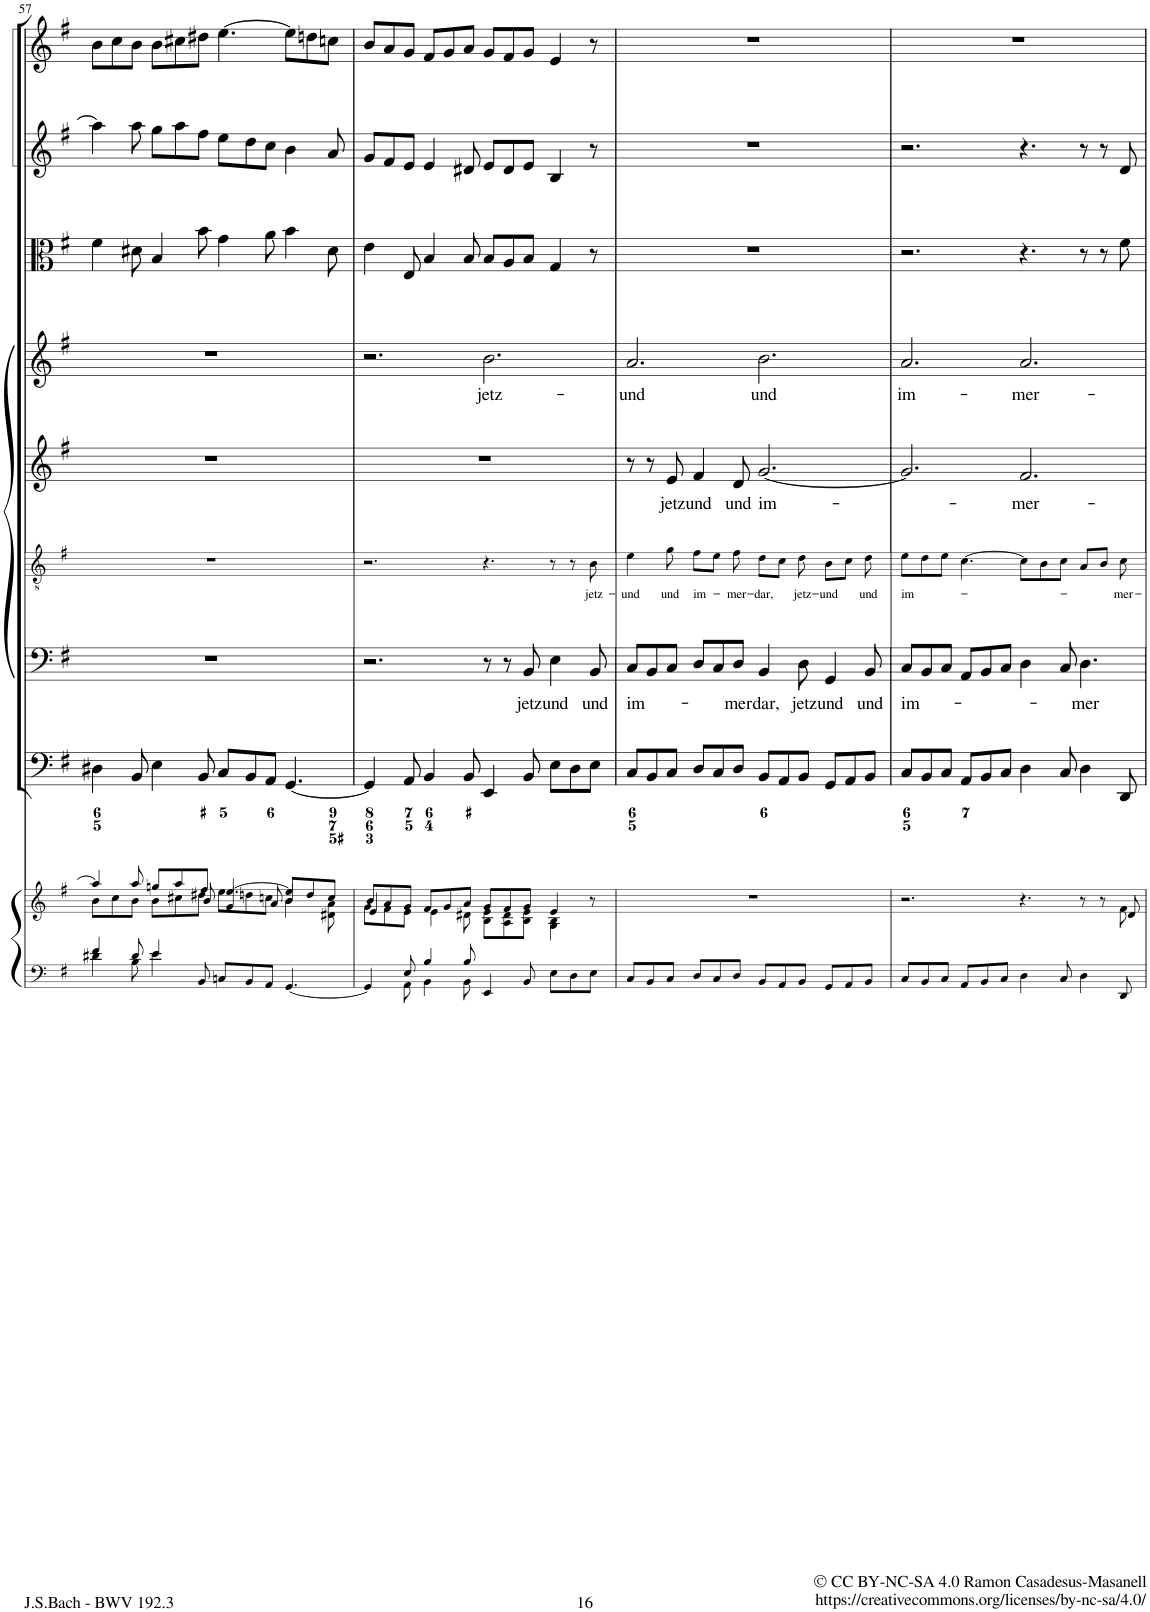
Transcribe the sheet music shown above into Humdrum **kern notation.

**kern	**kern	**kern	**kern	**text	**kern	**text	**kern	**text	**kern	**text	**kern	**kern	**kern
*part9	*part9	*part8	*part7	*part7	*part6	*part6	*part5	*part5	*part4	*part4	*part3	*part2	*part1
*staff10	*staff9	*staff8	*staff7	*staff7	*staff6	*staff6	*staff5	*staff5	*staff4	*staff4	*staff3	*staff2	*staff1
*I"Piano reduction	*	*I"Continuo	*I"Basso	*	*I"Tenor	*	*I"Alto	*	*I"Soprano	*	*I"Viola	*I"Flauto traverso II. Oboe II. Violino II.	*I"Flauto traverso I. Oboe I. Violino I.
*I'Pno	*	*	*	*	*	*	*	*	*	*	*I'Vla	*I'Vln	*I'Vln
!!LO:PB:g=z
*clefF4	*clefG2	*clefF4	*clefF4	*	*clefGv2	*	*clefG2	*	*clefG2	*	*clefC3	*clefG2	*clefG2
*k[f#]	*k[f#]	*k[f#]	*k[f#]	*	*k[f#]	*	*k[f#]	*	*k[f#]	*	*k[f#]	*k[f#]	*k[f#]
*M12/8	*M12/8	*M12/8	*M12/8	*	*M12/8	*	*M12/8	*	*M12/8	*	*M12/8	*M12/8	*M12/8
=57	=57	=57	=57	=57	=57	=57	=57	=57	=57	=57	=57	=57	=57
*^	*^	*	*	*	*	*	*	*	*	*	*	*	*
*	*	*	*^	*	*	*	*	*	*	*	*	*	*	*	*
4f#/	4d#X\	4aa/]	8b\L	8ryy	4D#X\	1.r	.	1.r	.	1.r	.	1.r	.	4f#\	4aa\]	8b\L
*	*	*	*v	*v	*	*	*	*	*	*	*	*	*	*	*	*
.	.	.	8cc\	.	.	.	.	.	.	.	.	.	.	.	8cc\
8d#/	8B\	8aa/	8b\J	8BB/	.	.	.	.	.	.	.	.	8d#X\	8aa\	8b\J
4e/	4e\	8ggn/L	8b\L	4E\	.	.	.	.	.	.	.	.	4B/	8gg\L	8b\L
.	.	8aa/	8cc#X\	.	.	.	.	.	.	.	.	.	.	8aa\	8cc#X\
*	*	*	*^	*	*	*	*	*	*	*	*	*	*	*	*
2.ryy	8BB/	8ff#/J	8dd#X\J	8b/	8BB/	.	.	.	.	.	.	.	.	8b\	8ff#\J	8dd#X\J
.	8Cn/L	[4.ee/	8ee\L	4g/	8C/L	.	.	.	.	.	.	.	.	4g\	8ee\L	[4.ee\
.	8BB/	.	8ddn\	.	8BB/	.	.	.	.	.	.	.	.	.	8dd\	.
.	8AA/J	.	8ccn\J	8a/	8AA/J	.	.	.	.	.	.	.	.	8a\	8cc\J	.
.	[<4.GG/	8ee/L]	4b\	4b/	[4.GG/	.	.	.	.	.	.	.	.	4b\	4b\	8ee\L]
.	.	8dd/	.	.	.	.	.	.	.	.	.	.	.	.	.	8ddn\
8ryy	.	8cc/J	8d#X\ 8a\	8ryy	.	.	.	.	.	.	.	.	.	8d#\	8a/	8ccn\J
=58	=58	=58	=58	=58	=58	=58	=58	=58	=58	=58	=58	=58	=58	=58	=58	=58
4ryy	4GG/]	8b/L	8g\L	4e/	4GG/]	2.r	.	2.r	.	1.r	.	2.r	.	4e\	8g/L	8b/L
.	.	8a/	8f#\	.	.	.	.	.	.	.	.	.	.	.	8f#/	8a/
8E/	8AA\	8g/J	8e\J	1ryy	8AA/	.	.	.	.	.	.	.	.	8E/	8e/J	8g/J
4B/	4BB\	8f#/L	4e\	.	4BB/	.	.	.	.	.	.	.	.	4B/	4e/	8f#/L
.	.	8g/	.	.	.	.	.	.	.	.	.	.	.	.	.	8g/
8B/	8BB\	8a/J	8d#X\	.	8BB/	.	.	.	.	.	.	.	.	8B/	8d#X/	8a/J
!	!	!	!	!	!	!	!	!	!	!	!	!	!LO:LY:b	!	!	!
4.ryy	4EE/	8g/L	8B\ 8e\L	.	4EE/	8r	.	4.r	.	.	.	2.b\	jetz-	8B/L	8e/L	8g/L
.	.	8f#/	8A\ 8d#\	.	.	8r	.	.	.	.	.	.	.	8A/	8d#/	8f#/
!	!	!	!	!	!	!	!LO:LY:b	!	!	!	!	!	!	!	!	!
.	8BB/	8g/J	8B\ 8e\J	.	8BB/	8BB/	jetz-	.	.	.	.	.	.	8B/J	8e/J	8g/J
!	!	!	!	!	!	!	!LO:LY:b	!	!	!	!	!	!	!	!	!
4.ryy	8E\L	4e/	4G\ 4B\	.	8E\L	4E\	-und	8r	.	.	.	.	.	4G/	4B/	4e/
.	8D\	.	.	4ryy	8D\	.	.	8r	.	.	.	.	.	.	.	.
!	!	!	!	!	!	!	!LO:LY:b	!	!LO:LY:b	!	!	!	!	!	!	!
.	8E\J	8r	8ryy	.	8E\J	8BB/	und	8B\	jetz-	.	.	.	.	8r	8r	8r
*	*	*	*v	*v	*	*	*	*	*	*	*	*	*	*	*	*
=59	=59	=59	=59	=59	=59	=59	=59	=59	=59	=59	=59	=59	=59	=59	=59
!	!	!	!	!	!	!LO:LY:b	!	!LO:LY:b	!	!	!	!LO:LY:b	!	!	!
*v	*v	*	*	*	*	*	*	*	*	*	*	*	*	*	*
*	*v	*v	*	*	*	*	*	*	*	*	*	*	*	*
8C/L	1.r	8C/L	8C/L	im-	4e\	-und	8r	.	2.a/	-und	1.r	1.r	1.r
8BB/	.	8BB/	8BB/	.	.	.	8r	.	.	.	.	.	.
!	!	!	!	!	!	!LO:LY:b	!	!LO:LY:b	!	!	!	!	!
8C/J	.	8C/J	8C/J	.	8g\	und	8e/	jetz-	.	.	.	.	.
!	!	!	!	!	!	!LO:LY:b	!	!LO:LY:b	!	!	!	!	!
8D/L	.	8D/L	8D/L	.	8f#\L	im-	4f#/	-und	.	.	.	.	.
8C/	.	8C/	8C/	.	8e\J	.	.	.	.	.	.	.	.
!	!	!	!	!LO:LY:b	!	!LO:LY:b	!	!LO:LY:b	!	!	!	!	!
8D/J	.	8D/J	8D/J	-mer-	8f#\	-mer-	8d/	und	.	.	.	.	.
!	!	!	!	!LO:LY:b	!	!LO:LY:b	!	!LO:LY:b	!	!LO:LY:b	!	!	!
8BB/L	.	8BB/L	4BB/	-dar,	8d\L	-dar,	[2.g/	im-	2.b\	und	.	.	.
8AA/	.	8AA/	.	.	8c\J	.	.	.	.	.	.	.	.
!	!	!	!	!LO:LY:b	!	!LO:LY:b	!	!	!	!	!	!	!
8BB/J	.	8BB/J	8D\	jetz-	8d\	jetz-	.	.	.	.	.	.	.
!	!	!	!	!LO:LY:b	!	!LO:LY:b	!	!	!	!	!	!	!
8GG/L	.	8GG/L	4GG/	-und	8B\L	-und	.	.	.	.	.	.	.
8AA/	.	8AA/	.	.	8c\J	.	.	.	.	.	.	.	.
!	!	!	!	!LO:LY:b	!	!LO:LY:b	!	!	!	!	!	!	!
8BB/J	.	8BB/J	8BB/	und	8d\	und	.	.	.	.	.	.	.
=60	=60	=60	=60	=60	=60	=60	=60	=60	=60	=60	=60	=60	=60
*	*^	*	*	*	*	*	*	*	*	*	*	*	*
!	!	!	!	!	!LO:LY:b	!	!LO:LY:b	!	!	!	!LO:LY:b	!	!	!
8C/L	2.r	2.ryy	8C/L	8C/L	im-	8e\L	im-	2.g/]	.	2.a/	im-	2.r	2.r	1.r
8BB/	.	.	8BB/	8BB/	.	8d\	.	.	.	.	.	.	.	.
8C/J	.	.	8C/J	8C/J	.	8e\J	.	.	.	.	.	.	.	.
8AA/L	.	.	8AA/L	8AA/L	.	[4.c\	.	.	.	.	.	.	.	.
8BB/	.	.	8BB/	8BB/	.	.	.	.	.	.	.	.	.	.
8C/J	.	.	8C/J	8C/J	.	.	.	.	.	.	.	.	.	.
!	!	!	!	!	!	!	!	!	!LO:LY:b	!	!LO:LY:b	!	!	!
4D\	4.r	4.ryy	4D\	4D\	.	8c\L]	.	2.f#/	-mer-	2.a/	-mer-	4.r	4.r	.
.	.	.	.	.	.	8B\	.	.	.	.	.	.	.	.
8C/	.	.	8C/	8C/	.	8c\J	.	.	.	.	.	.	.	.
!	!	!	!	!	!LO:LY:b	!	!	!	!	!	!	!	!	!
4D\	8r	8ryy	4D\	4.D\	-mer	8A/L	.	.	.	.	.	8r	8r	.
.	8r	8ryy	.	.	.	8B/J	.	.	.	.	.	8r	8r	.
!	!	!	!	!	!	!	!LO:LY:b	!	!	!	!	!	!	!
8DD/	8d/	8f#\	8DD/	.	.	8c\	-mer-	.	.	.	.	8f#\	8d/	.
*	*v	*v	*	*	*	*	*	*	*	*	*	*	*	*
=	=	=	=	=	=	=	=	=	=	=	=	=	=
*-	*-	*-	*-	*-	*-	*-	*-	*-	*-	*-	*-	*-	*-
